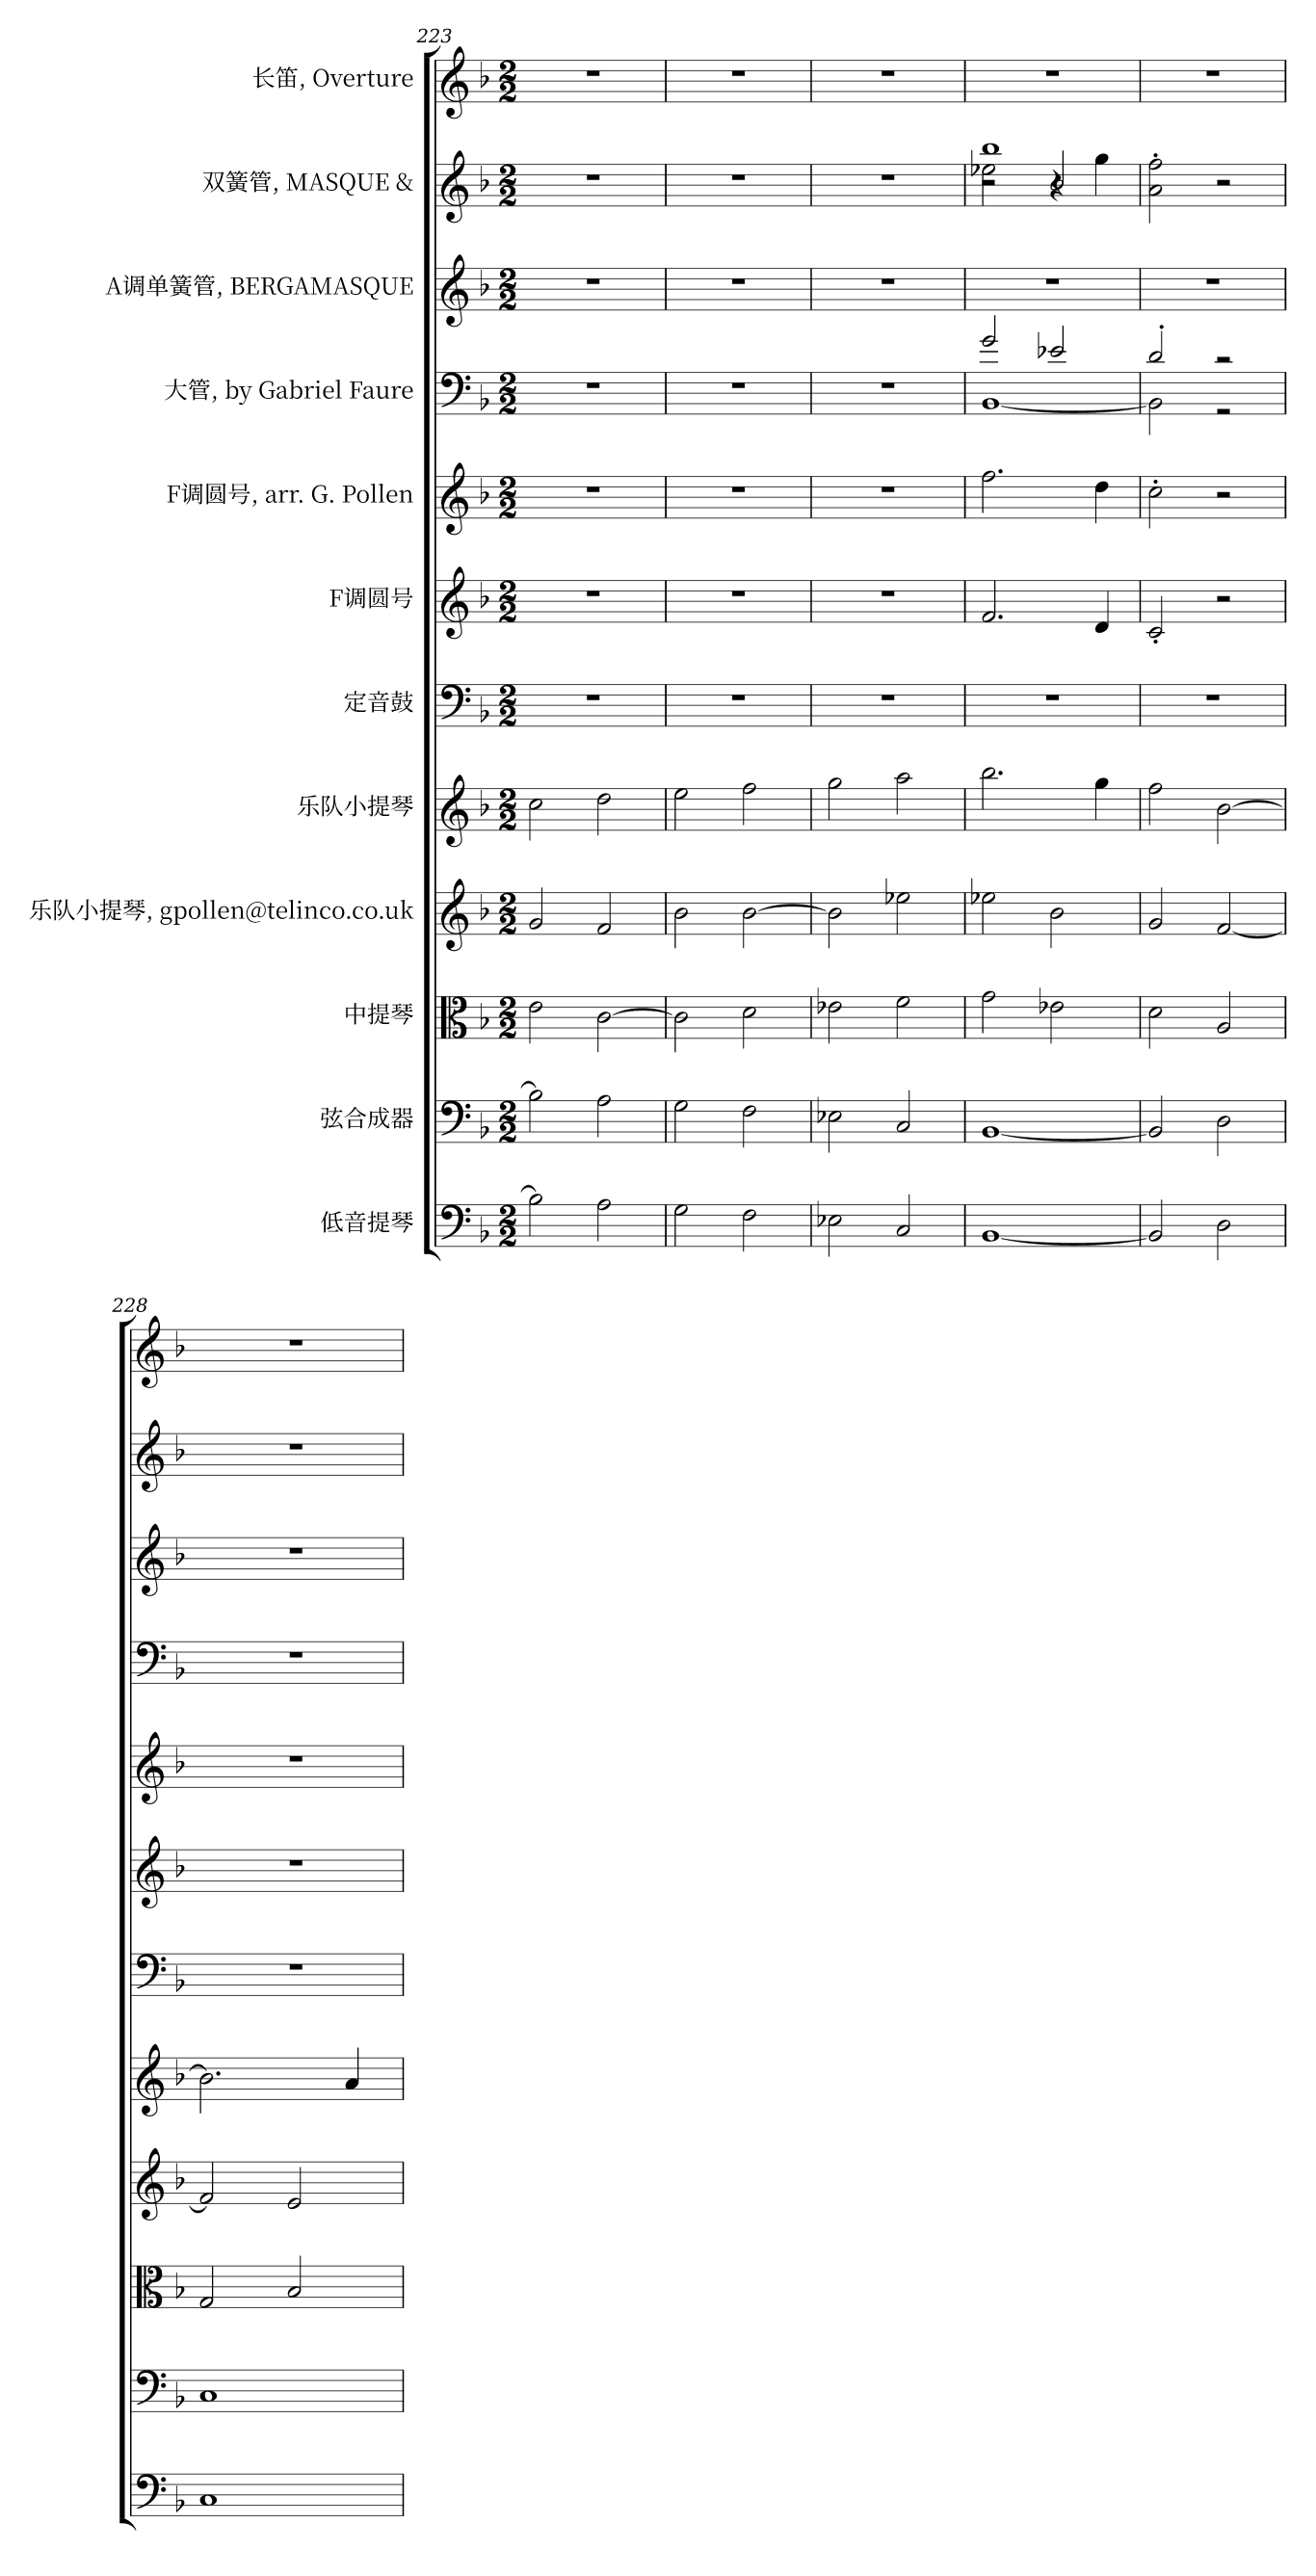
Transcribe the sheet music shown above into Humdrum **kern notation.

**kern	**kern	**kern	**kern	**kern	**kern	**kern	**kern	**kern	**kern	**kern	**kern
*part12	*part11	*part10	*part9	*part8	*part7	*part6	*part5	*part4	*part3	*part2	*part1
*staff12	*staff11	*staff10	*staff9	*staff8	*staff7	*staff6	*staff5	*staff4	*staff3	*staff2	*staff1
*I"低音提琴	*I"弦合成器	*I"中提琴	*I"乐队小提琴, gpollen@telinco.co.uk	*I"乐队小提琴	*I"定音鼓	*I"F调圆号	*I"F调圆号, arr. G. Pollen	*I"大管, by Gabriel Faure	*I"A调单簧管, BERGAMASQUE	*I"双簧管, MASQUE &amp;	*I"长笛, Overture
*clefF4	*clefF4	*clefC3	*clefG2	*clefG2	*clefF4	*clefG2	*clefG2	*clefF4	*clefG2	*clefG2	*clefG2
*ITrd7c12	*	*	*	*	*	*ITrd4c7	*ITrd4c7	*	*ITrd2c3	*	*
*k[b-]	*k[b-]	*k[b-]	*k[b-]	*k[b-]	*k[b-]	*k[b-e-]	*k[b-e-]	*k[b-]	*k[f#c#]	*k[b-]	*k[b-]
*M2/2	*M2/2	*M2/2	*M2/2	*M2/2	*M2/2	*M2/2	*M2/2	*M2/2	*M2/2	*M2/2	*M2/2
=223	=223	=223	=223	=223	=223	=223	=223	=223	=223	=223	=223
2BB-\]	2B-\]	2e\	2g/	2cc\	1r	1r	1r	1r	1r	1r	1r
2AA\	2A\	[2c\	2f/	2dd\	.	.	.	.	.	.	.
=224	=224	=224	=224	=224	=224	=224	=224	=224	=224	=224	=224
2GG\	2G\	2c\]	2b-\	2ee\	1r	1r	1r	1r	1r	1r	1r
2FF\	2F\	2d\	[2b-\	2ff\	.	.	.	.	.	.	.
!!LO:PB:g=z
=225	=225	=225	=225	=225	=225	=225	=225	=225	=225	=225	=225
2EE-X\	2E-X\	2e-X\	2b-\]	2gg\	1r	1r	1r	1r	1r	1r	1r
2CC/	2C/	2f\	2ee-X\	2aa\	.	.	.	.	.	.	.
=226	=226	=226	=226	=226	=226	=226	=226	=226	=226	=226	=226
*	*	*	*	*	*	*	*	*^	*	*^	*
*	*	*	*	*	*	*	*	*	*	*	*	*^	*
[1BBB-	[1BB-	2g\	2ee-X\	2.bb-\	1r	2.B-/	2.b-\	2g/	[1BB-	1r	1bb-	2ee-X\	2r	1r
.	.	2e-X\	2b-\	.	.	.	.	2e-X/	.	.	.	4r	2b-/	.
.	.	.	.	4gg\	.	4G/	4g\	.	.	.	.	4gg\	.	.
*	*	*	*	*	*	*	*	*	*	*	*v	*v	*v	*
=227	=227	=227	=227	=227	=227	=227	=227	=227	=227	=227	=227	=227
2BBB-/]	2BB-/]	2d\	2g/	2ff\	1r	2F'/	2f'\	2d'/	2BB-\]	1r	2a\' 2ff\'	1r
2DD\	2D\	2A/	[2f/	[2b-\	.	2r	2r	2r	2r	.	2r	.
*	*	*	*	*	*	*	*	*v	*v	*	*	*
=228	=228	=228	=228	=228	=228	=228	=228	=228	=228	=228	=228
1CC	1C	2G/	2f/]	2.b-\]	1r	1r	1r	1r	1r	1r	1r
.	.	2B-/	2e/	.	.	.	.	.	.	.	.
.	.	.	.	4a/	.	.	.	.	.	.	.
=	=	=	=	=	=	=	=	=	=	=	=
*-	*-	*-	*-	*-	*-	*-	*-	*-	*-	*-	*-
